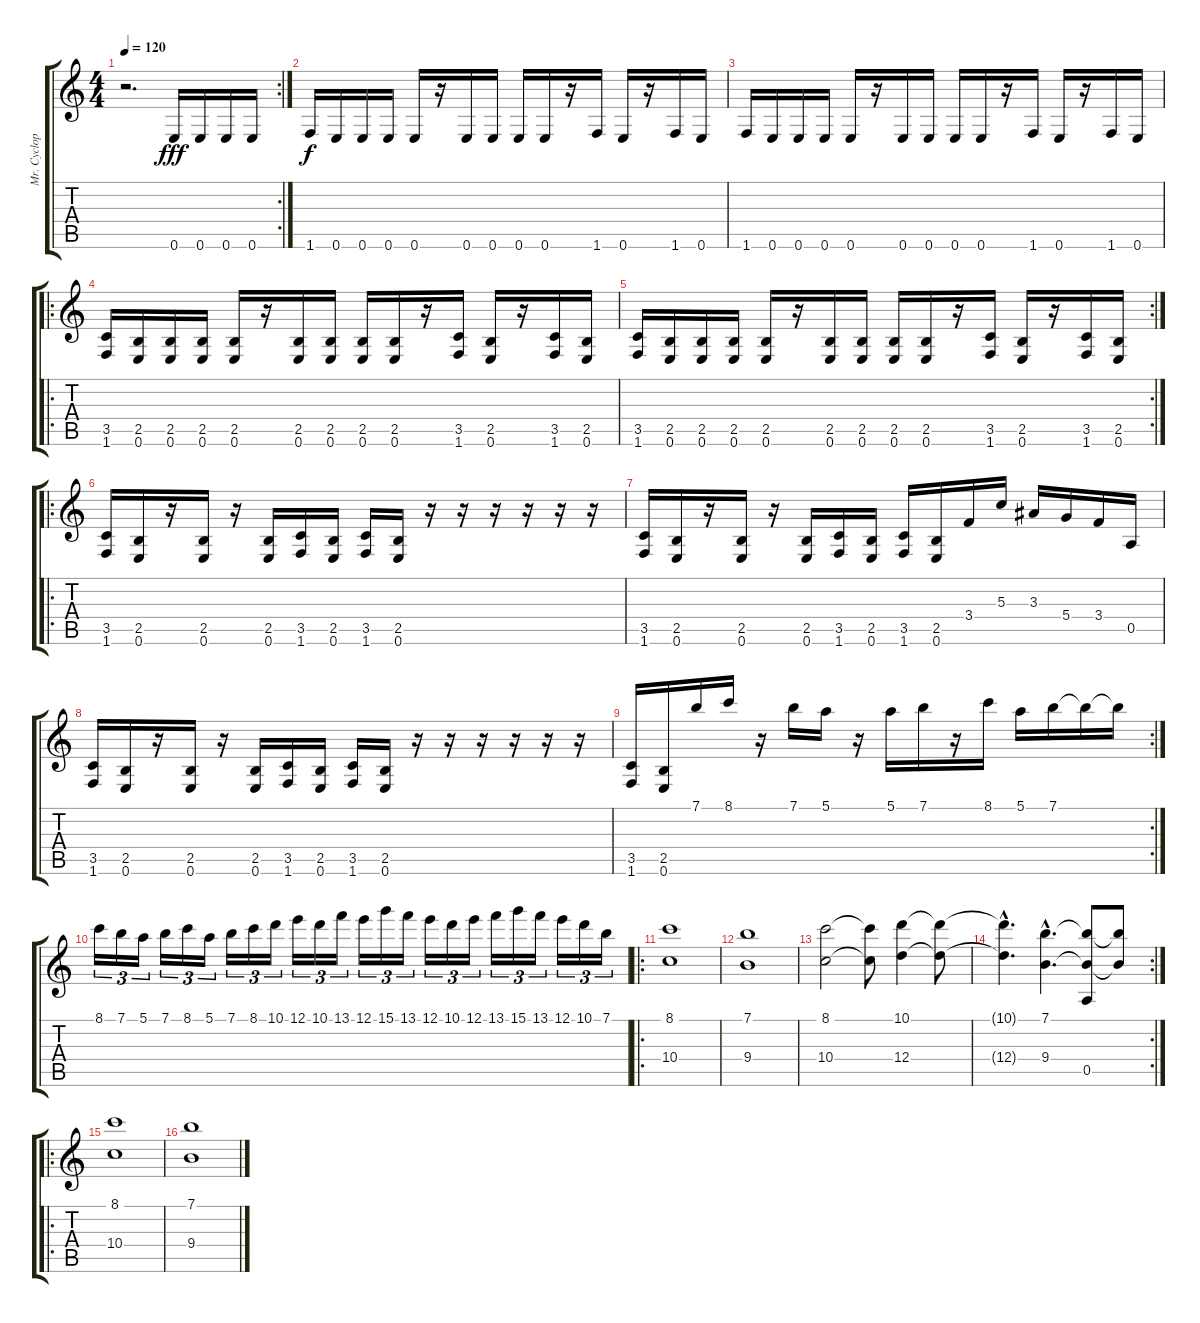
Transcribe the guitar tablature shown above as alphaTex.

\track ("Mr. Cyclop" "Mr. Cyclop") {instrument distortionguitar}
\staff {score tabs}
\tuning (E4 B3 G3 D3 A2 E2) {hide}
\rc 2
\ts (4 4)
\tempo 120
\clef g2
\ks c
r.2{d dy f} 0.6.16{dy fff} 0.6.16 0.6.16 0.6.16 |
1.6.16{dy f} 0.6.16 0.6.16 0.6.16 0.6.16 r.16 0.6.16 0.6.16 0.6.16 0.6.16 r.16 1.6.16 0.6.16 r.16 1.6.16 0.6.16 |
1.6.16 0.6.16 0.6.16 0.6.16 0.6.16 r.16 0.6.16 0.6.16 0.6.16 0.6.16 r.16 1.6.16 0.6.16 r.16 1.6.16 0.6.16 |
\ro
(3.5 1.6).16 (2.5 0.6).16 (2.5 0.6).16 (2.5 0.6).16 (2.5 0.6).16 r.16 (2.5 0.6).16 (2.5 0.6).16 (2.5 0.6).16 (2.5 0.6).16 r.16 (3.5 1.6).16 (2.5 0.6).16 r.16 (3.5 1.6).16 (2.5 0.6).16 |
\rc 2
(3.5 1.6).16 (2.5 0.6).16 (2.5 0.6).16 (2.5 0.6).16 (2.5 0.6).16 r.16 (2.5 0.6).16 (2.5 0.6).16 (2.5 0.6).16 (2.5 0.6).16 r.16 (3.5 1.6).16 (2.5 0.6).16 r.16 (3.5 1.6).16 (2.5 0.6).16 |
\ro
(3.5 1.6).16 (2.5 0.6).16 r.16 (2.5 0.6).16 r.16 (2.5 0.6).16 (3.5 1.6).16 (2.5 0.6).16 (3.5 1.6).16 (2.5 0.6).16 r.16 r.16 r.16 r.16 r.16 r.16 |
(3.5 1.6).16 (2.5 0.6).16 r.16 (2.5 0.6).16 r.16 (2.5 0.6).16 (3.5 1.6).16 (2.5 0.6).16 (3.5 1.6).16 (2.5 0.6).16 3.4.16 5.3.16 3.3.16 5.4.16 3.4.16 0.5.16 |
(3.5 1.6).16 (2.5 0.6).16 r.16 (2.5 0.6).16 r.16 (2.5 0.6).16 (3.5 1.6).16 (2.5 0.6).16 (3.5 1.6).16 (2.5 0.6).16 r.16 r.16 r.16 r.16 r.16 r.16 |
\rc 2
(3.5 1.6).16 (2.5 0.6).16 7.1.16 8.1.16 r.16 7.1.16 5.1.16 r.16 5.1.16 7.1.16 r.16 8.1.16 5.1.16 7.1.16 7.1{t}.16 7.1{t}.16 |
8.1.16{tu (3 2)} 7.1.16{tu (3 2)} 5.1.16{tu (3 2)} 7.1.16{tu (3 2)} 8.1.16{tu (3 2)} 5.1.16{tu (3 2)} 7.1.16{tu (3 2)} 8.1.16{tu (3 2)} 10.1.16{tu (3 2)} 12.1.16{tu (3 2)} 10.1.16{tu (3 2)} 13.1.16{tu (3 2)} 12.1.16{tu (3 2)} 15.1.16{tu (3 2)} 13.1.16{tu (3 2)} 12.1.16{tu (3 2)} 10.1.16{tu (3 2)} 12.1.16{tu (3 2)} 13.1.16{tu (3 2)} 15.1.16{tu (3 2)} 13.1.16{tu (3 2)} 12.1.16{tu (3 2)} 10.1.16{tu (3 2)} 7.1.16{tu (3 2)} |
\ro
(8.1 10.4).1 |
(7.1 9.4).1 |
(8.1 10.4).2 (8.1{t} 10.4{t}).8 (10.1 12.4).4 (10.1{t} 12.4{t}).8 |
\rc 2
(10.1{hac t} 12.4{hac t}).4{d} (7.1{hac} 9.4{hac}).4{d} (7.1{t} 9.4{t} 0.5).8 (7.1{t} 9.4{t}).8 |
\ro
(8.1 10.4).1 |
(7.1 9.4).1
